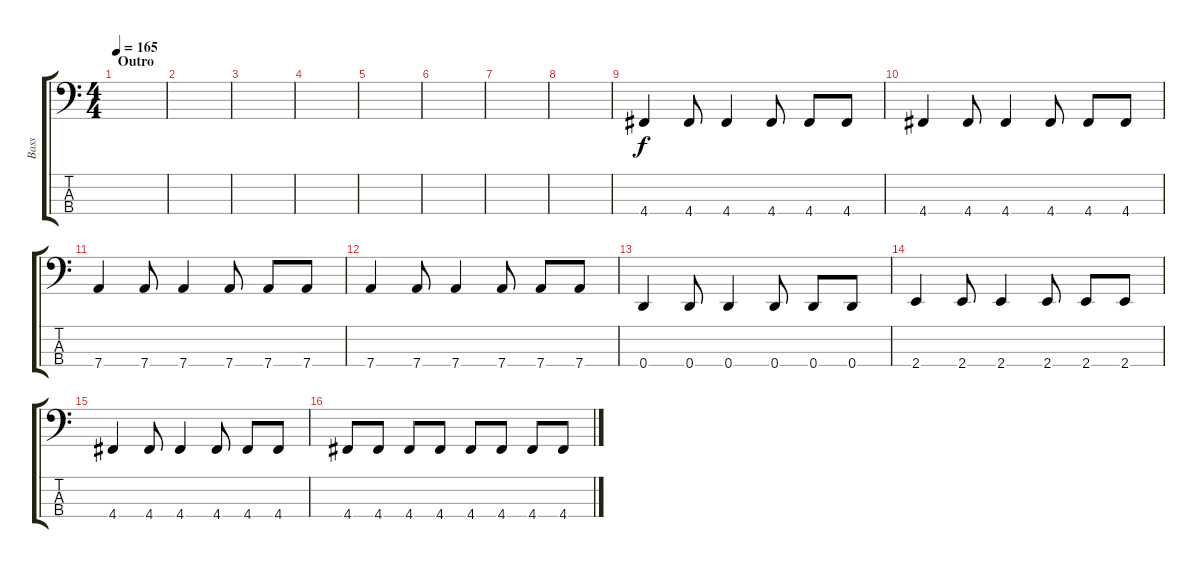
\track ("Bass" "Bass") {instrument electricbasspick}
\staff {score tabs}
\tuning (G2 D2 A1 D1) {hide}
\ts (4 4)
\section ("" "Outro")
\tempo 165
\clef f4
\ks c
|
|
|
|
|
|
|
|
4.4.4 4.4.8 4.4.4 4.4.8 4.4.8 4.4.8 |
4.4.4 4.4.8 4.4.4 4.4.8 4.4.8 4.4.8 |
7.4.4 7.4.8 7.4.4 7.4.8 7.4.8 7.4.8 |
7.4.4 7.4.8 7.4.4 7.4.8 7.4.8 7.4.8 |
0.4.4 0.4.8 0.4.4 0.4.8 0.4.8 0.4.8 |
2.4.4 2.4.8 2.4.4 2.4.8 2.4.8 2.4.8 |
4.4.4 4.4.8 4.4.4 4.4.8 4.4.8 4.4.8 |
4.4.8 4.4.8 4.4.8 4.4.8 4.4.8 4.4.8 4.4.8 4.4.8
